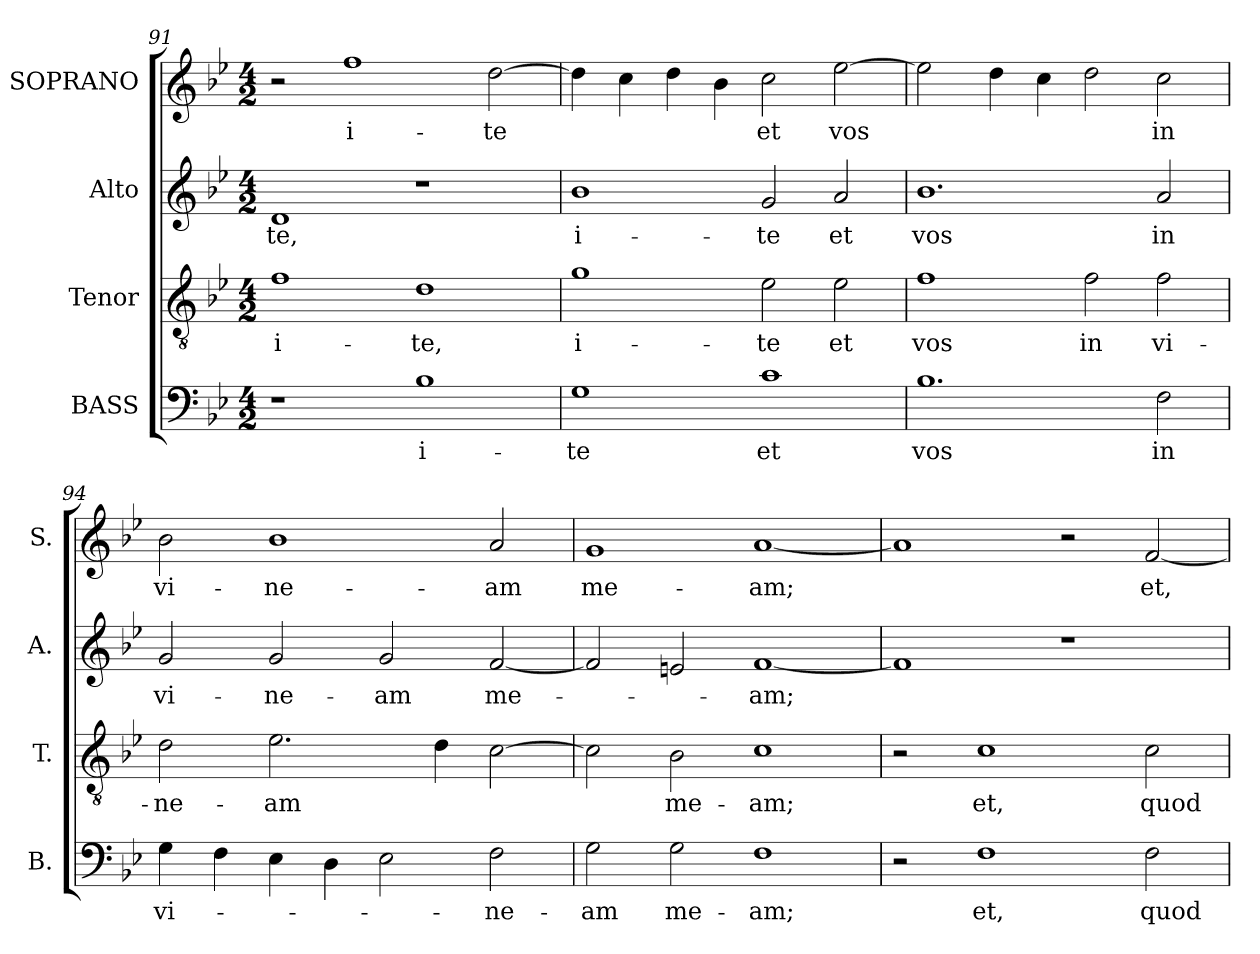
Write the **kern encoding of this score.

**kern	**text	**kern	**text	**kern	**text	**kern	**text
*part4	*part4	*part3	*part3	*part2	*part2	*part1	*part1
*staff4	*staff4	*staff3	*staff3	*staff2	*staff2	*staff1	*staff1
*I"BASS	*	*I"Tenor	*	*I"Alto	*	*I"SOPRANO	*
*I'B.	*	*I'T.	*	*I'A.	*	*I'S.	*
*clefF4	*	*clefGv2	*	*clefG2	*	*clefG2	*
*	*	*ITrd7c12	*	*	*	*	*
*k[b-e-]	*	*k[b-e-]	*	*k[b-e-]	*	*k[b-e-]	*
*B-:	*	*B-:	*	*B-:	*	*B-:	*
*M4/2	*	*M4/2	*	*M4/2	*	*M4/2	*
=91	=91	=91	=91	=91	=91	=91	=91
!	!	!	!LO:LY:b:color=#000000	!	!	!	!
!	!	!	!	!	!LO:LY:b:color=#000000	!	!
1r	.	1Fi	i-	1di	-te,	2r	.
!	!	!	!	!	!	!	!LO:LY:b:color=#000000
.	.	.	.	.	.	1ffi	i-
!	!LO:LY:b:color=#000000	!	!	!	!	!	!
!	!	!	!LO:LY:b:color=#000000	!	!	!	!
1B-i	i-	1Di	-te,	1r	.	.	.
!	!	!	!	!	!	!	!LO:LY:b:color=#000000
.	.	.	.	.	.	[2ddi\	-te
=92	=92	=92	=92	=92	=92	=92	=92
!	!LO:LY:b:color=#000000	!	!	!	!	!	!
!	!	!	!LO:LY:b:color=#000000	!	!	!	!
!	!	!	!	!	!LO:LY:b:color=#000000	!	!
1Gi	-te	1Gi	i-	1b-i	i-	4ddi\]	.
.	.	.	.	.	.	4cci\	.
.	.	.	.	.	.	4ddi\	.
.	.	.	.	.	.	4b-i\	.
!	!LO:LY:b:color=#000000	!	!	!	!	!	!
!	!	!	!LO:LY:b:color=#000000	!	!	!	!
!	!	!	!	!	!LO:LY:b:color=#000000	!	!
!	!	!	!	!	!	!	!LO:LY:b:color=#000000
1ci	et	2E-i\	-te	2gi/	-te	2cci\	et
!	!	!	!LO:LY:b:color=#000000	!	!	!	!
!	!	!	!	!	!LO:LY:b:color=#000000	!	!
!	!	!	!	!	!	!	!LO:LY:b:color=#000000
.	.	2E-i\	et	2ai/	et	[2ee-i\	vos
!!LO:PB:g=z
=93	=93	=93	=93	=93	=93	=93	=93
!	!LO:LY:b:color=#000000	!	!	!	!	!	!
!	!	!	!LO:LY:b:color=#000000	!	!	!	!
!	!	!	!	!	!LO:LY:b:color=#000000	!	!
1.B-i	vos	1Fi	vos	1.b-i	vos	2ee-i\]	.
.	.	.	.	.	.	4ddi\	.
.	.	.	.	.	.	4cci\	.
!	!	!	!LO:LY:b:color=#000000	!	!	!	!
.	.	2Fi\	in	.	.	2ddi\	.
!	!LO:LY:b:color=#000000	!	!	!	!	!	!
!	!	!	!LO:LY:b:color=#000000	!	!	!	!
!	!	!	!	!	!LO:LY:b:color=#000000	!	!
!	!	!	!	!	!	!	!LO:LY:b:color=#000000
2Fi\	in	2Fi\	vi-	2ai/	in	2cci\	in
=94	=94	=94	=94	=94	=94	=94	=94
!	!LO:LY:b:color=#000000	!	!	!	!	!	!
!	!	!	!LO:LY:b:color=#000000	!	!	!	!
!	!	!	!	!	!LO:LY:b:color=#000000	!	!
!	!	!	!	!	!	!	!LO:LY:b:color=#000000
4Gi\	vi-	2Di\	-ne-	2gi/	vi-	2b-i\	vi-
4Fi\	.	.	.	.	.	.	.
!	!	!	!LO:LY:b:color=#000000	!	!	!	!
!	!	!	!	!	!LO:LY:b:color=#000000	!	!
!	!	!	!	!	!	!	!LO:LY:b:color=#000000
4E-i\	.	2.E-i\	-am	2gi/	-ne-	1b-i	-ne-
4Di\	.	.	.	.	.	.	.
!	!	!	!	!	!LO:LY:b:color=#000000	!	!
2E-i\	.	.	.	2gi/	-am	.	.
.	.	4Di\	.	.	.	.	.
!	!LO:LY:b:color=#000000	!	!	!	!	!	!
!	!	!	!	!	!LO:LY:b:color=#000000	!	!
!	!	!	!	!	!	!	!LO:LY:b:color=#000000
2Fi\	-ne-	[2Ci\	.	[2fi/	me-	2ai/	-am
=95	=95	=95	=95	=95	=95	=95	=95
!	!LO:LY:b:color=#000000	!	!	!	!	!	!
!	!	!	!	!	!	!	!LO:LY:b:color=#000000
2Gi\	-am	2Ci\]	.	2fi/]	.	1gi	me-
!	!LO:LY:b:color=#000000	!	!	!	!	!	!
!	!	!	!LO:LY:b:color=#000000	!	!	!	!
2Gi\	me-	2BB-i\	me-	2eni/	.	.	.
!	!LO:LY:b:color=#000000	!	!	!	!	!	!
!	!	!	!LO:LY:b:color=#000000	!	!	!	!
!	!	!	!	!	!LO:LY:b:color=#000000	!	!
!	!	!	!	!	!	!	!LO:LY:b:color=#000000
1Fi	-am;	1Ci	-am;	[1fi	-am;	[1ai	-am;
=96	=96	=96	=96	=96	=96	=96	=96
2r	.	2r	.	1fi]	.	1ai]	.
!	!LO:LY:b:color=#000000	!	!	!	!	!	!
!	!	!	!LO:LY:b:color=#000000	!	!	!	!
1Fi	et,	1Ci	et,	.	.	.	.
.	.	.	.	1r	.	2r	.
!	!LO:LY:b:color=#000000	!	!	!	!	!	!
!	!	!	!LO:LY:b:color=#000000	!	!	!	!
!	!	!	!	!	!	!	!LO:LY:b:color=#000000
2Fi\	quod	2Ci\	quod	.	.	[2fi/	et,
=	=	=	=	=	=	=	=
*-	*-	*-	*-	*-	*-	*-	*-
